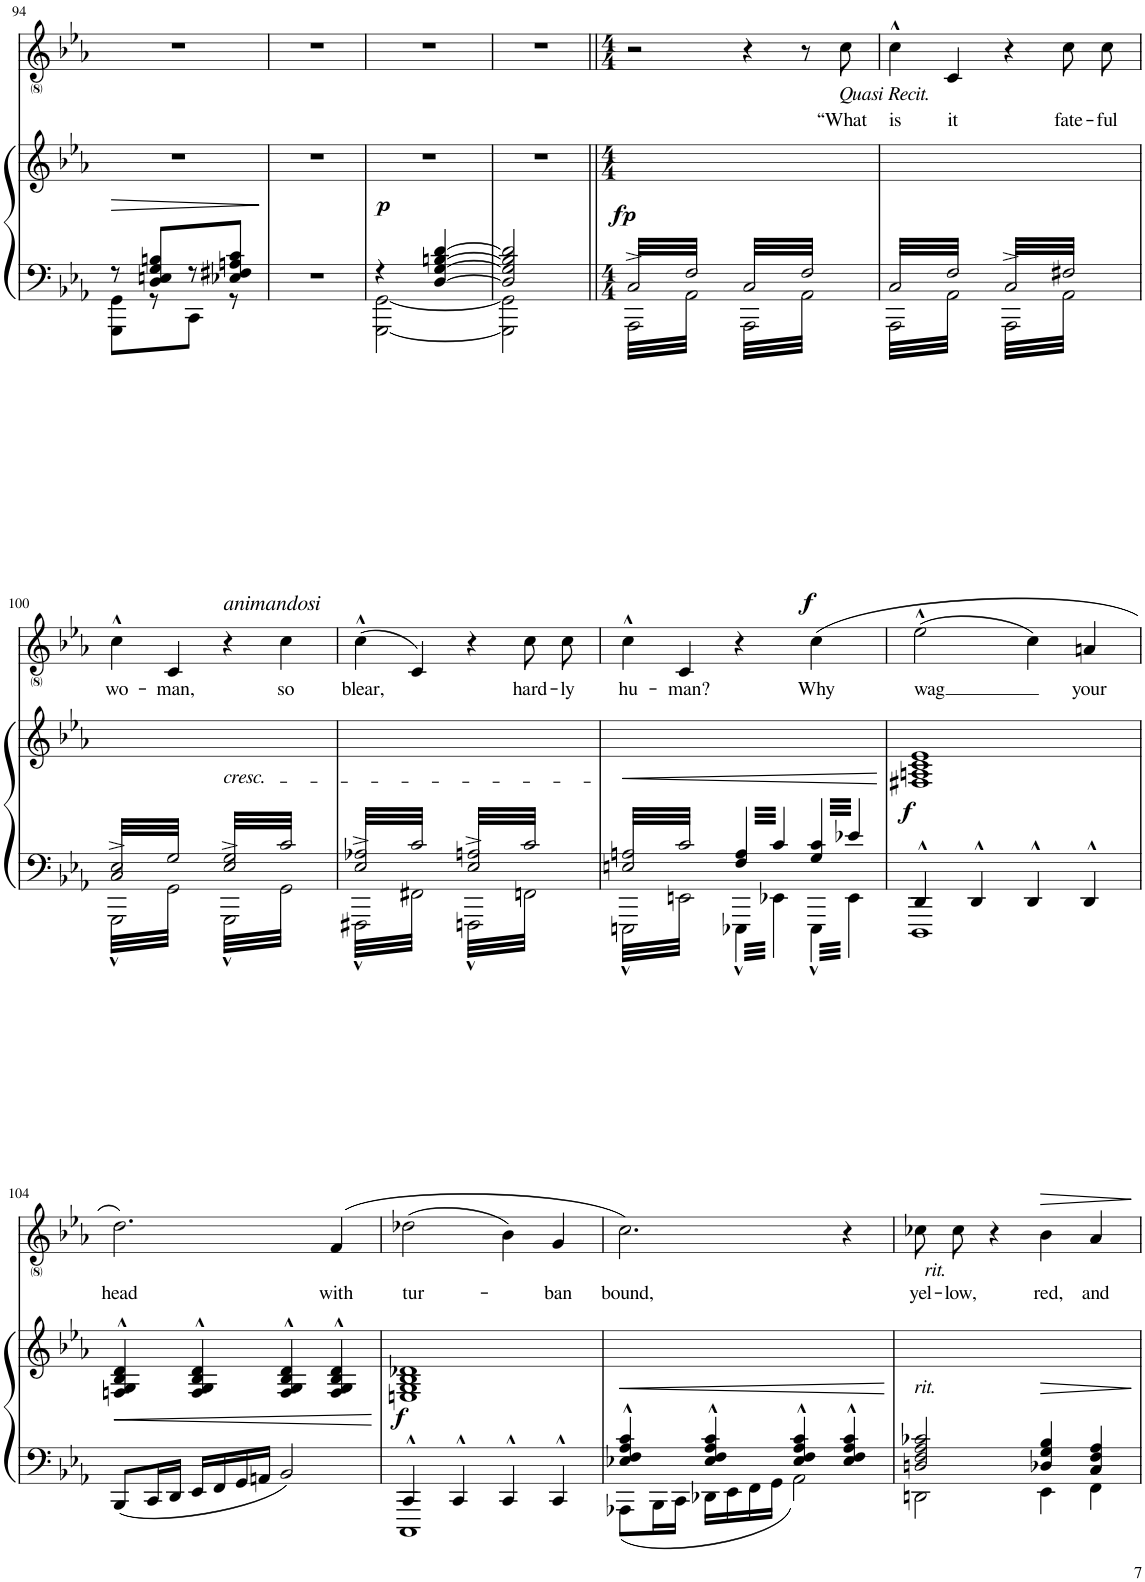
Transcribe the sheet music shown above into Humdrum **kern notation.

**kern	**kern	**dynam	**kern	**text	**dynam
*part2	*part2	*part2	*part1	*part1	*part1
*staff3	*staff2	*staff2/3	*staff1	*staff1	*staff1
*I"Piano	*	*	*I"Voice	*	*
*I'Pno	*	*	*	*	*
!!LO:PB:g=z
*clefF4	*clefG2	*	*clefG2	*	*
*k[b-e-a-]	*k[b-e-a-]	*	*k[b-e-a-]	*	*
*M2/4	*M2/4	*	*M2/4	*	*
=94	=94	=94	=94	=94	=94
*^	*	*	*	*	*
!	!	!	!LO:HP:b	!	!	!
8r	8GGG\ 8GG\L	2r	>	2r	.	.
8D/ 8En/ 8G/ 8Bn/L	8r	.	.	.	.	.
8r	8CC\J	.	.	.	.	.
8E-X/ 8F#X/ 8An/ 8c/J	8r	.	.	.	.	.
*v	*v	*	*	*	*	*
=95	=95	=95	=95	=95	=95
2r	2r	.	2r	.	.
=96	=96	=96	=96	=96	=96
*^	*	*	*	*	*
!	!	!	!LO:DY:a=2	!	!	!
4r	[2GGG\ [2GG\	2r	p	2r	.	.
[4D/ [4G/ [4Bn/ [4d/	.	.	.	.	.	.
=97	=97	=97	=97	=97	=97	=97
2D/] 2G/] 2B/] 2d/]	2GGG\] 2GG\]	2r	.	2r	.	.
=98||	=98||	=98||	=98||	=98||	=98||	=98||
*M4/4	*	*M4/4	*	*M4/4	*	*
!	!	!	!LO:DY:b	!	!	!
6.C^>\	6.AAA-\	1ryy	fp	2r	.	.
6.F\	6.AA-\	.	.	.	.	.
6.C\	6.AAA-\	.	.	4r	.	.
6.F\	6.AA-\	.	.	8r	.	.
!	!	!	!	!LO:TX:b:i:t=Quasi Recit.	!	!
!	!	!	!	!	!LO:LY:b	!
.	.	.	.	8cc\	“What	.
=99	=99	=99	=99	=99	=99	=99
!	!	!	!	!	!LO:LY:b	!
6.C\	6.AAA-\	1ryy	.	4cc^^\	is	.
!	!	!	!	!	!LO:LY:b	!
6.F\	6.AA-\	.	.	4c/	it	.
6.C^>\	6.AAA-\	.	.	4r	.	.
!	!	!	!	!	!LO:LY:b	!
6.F#X\	6.AA-\	.	.	8cc\L	fate-	.
!	!	!	!	!	!LO:LY:b	!
.	.	.	.	8cc\J	-ful	.
!!LO:LB:g=z
=100	=100	=100	=100	=100	=100	=100
!	!	!	!	!	!LO:LY:b	!
6.C\^> 6.E-\^>	6.GGG^^\	2ryy	.	4cc^^\	wo-	.
!	!	!	!	!	!LO:LY:b	!
6.G\	6.GG\	.	.	4c/	-man,	.
!	!	!	!	!LO:TX:a:i:t=animandosi	!	!
!	!	!LO:TX:b:i:t=cresc.	!	!	!	!
6.E-\^> 6.G\^>	6.GGG^^\	2ryy	.	4r	.	.
!	!	!	!	!	!LO:LY:b	!
6.c\	6.GG\	.	.	4cc\	so	.
=101	=101	=101	=101	=101	=101	=101
!	!	!	!	!	!LO:LY:b	!
6.E-\^> 6.A-X\^>	6.FFF#X^^\	1ryy	.	(4cc^^\	blear,	.
6.c\	6.FF#X\	.	.	4c/)	.	.
6.E-\^> 6.An\^>	6.FFFn^^\	.	.	4r	.	.
!	!	!	!	!	!LO:LY:b	!
6.c\	6.FFn\	.	.	8cc\L	hard-	.
!	!	!	!	!	!LO:LY:b	!
.	.	.	.	8cc\J	-ly	.
=102	=102	=102	=102	=102	=102	=102
!	!	!	!LO:HP:b=2	!	!LO:LY:b	!
6.En\ 6.An\	6.EEEn^^\	1ryy	<	4cc^^\	hu-	.
!	!	!	!	!	!LO:LY:b	!
6.c\	6.EEn\	.	.	4c/	-man?	.
12.F\ 12.A\	12.EEE-X^^\	.	.	4r	.	.
12.c\	12.EE-X\	.	.	.	.	.
!	!	!	!	!	!LO:LY:b	!LO:DY:a
12.G\ 12.c\	12.EEE-^^\	.	.	(4cc\	Why	f
12.e-X\	12.EE-\	.	.	.	.	.
*v	*v	*	*	*	*	*
.	.	]	.	.	.
=103	=103	=103	=103	=103	=103
*^	*	*	*	*	*
!	!	!	!LO:DY:b	!	!LO:LY:b	!
4DD^^/	1DDD	1F#X 1An 1c 1e-	f	(2ee-^^\	wag	.
4DD^^/	.	.	.	.	.	.
4DD^^/	.	.	.	4cc\)	.	.
!	!	!	!	!	!LO:LY:b	!
4DD^^/	.	.	.	4an/	your	.
*v	*v	*	*	*	*	*
!!LO:LB:g=z
=104	=104	=104	=104	=104	=104
!	!	!LO:HP:b	!	!LO:LY:b	!
8BBB-/L	4Fn/^^ 4G/^^ 4B-/^^ 4d/^^	<	2.dd\)	head	.
16CC/L	.	.	.	.	.
16DD/JJ	.	.	.	.	.
16EE-/LL	4F/^^ 4G/^^ 4B-/^^ 4d/^^	.	.	.	.
16FF/	.	.	.	.	.
16GG/	.	.	.	.	.
16AAn/JJ	.	.	.	.	.
2BB-/	4F/^^ 4G/^^ 4B-/^^ 4d/^^	.	.	.	.
!	!	!	!	!LO:LY:b	!
.	4F/^^ 4G/^^ 4B-/^^ 4d/^^	.	(>4f/	with	.
.	.	[	.	.	.
=105	=105	=105	=105	=105	=105
*^	*	*	*	*	*
!	!	!	!LO:DY:b	!	!LO:LY:b	!
4CC^^/	1CCC	1En 1G 1B- 1d-X	f	(2dd-X\	tur-	.
4CC^^/	.	.	.	.	.	.
4CC^^/	.	.	.	4b-\)	.	.
!	!	!	!	!	!LO:LY:b	!
4CC^^/	.	.	.	4g/	-ban	.
=106	=106	=106	=106	=106	=106	=106
!	!	!	!	!	!LO:LY:b	!
4E-X/^^ 4F/^^ 4A-/^^ 4c/^^	8AAA-X\L	1ryy	.	2.cc\)	bound,	.
.	16BBB-\L	.	.	.	.	.
.	16CC\JJ	.	.	.	.	.
4E-/^^ 4F/^^ 4A-/^^ 4c/^^	16DD-X\LL	.	.	.	.	.
.	16EE-\	.	.	.	.	.
.	16FF\	.	.	.	.	.
.	16GG\JJ	.	.	.	.	.
4E-/^^ 4F/^^ 4A-/^^ 4c/^^	2AA-\	.	.	.	.	.
4E-/^^ 4F/^^ 4A-/^^ 4c/^^	.	.	.	4r	.	.
*v	*v	*	*	*	*	*
.	.	[	.	.	.
=107	=107	=107	=107	=107	=107
*^	*	*	*	*	*
!	!	!	!	!LO:TX:b:i:t=rit.	!	!
!	!	!LO:TX:b:i:t=rit.	!	!	!	!
!	!	!	!	!	!LO:LY:b	!
2Dn/ 2F/ 2A-/ 2c-X/	2DDn\	1ryy	.	8cc-X\L	yel-	.
!	!	!	!	!	!LO:LY:b	!
.	.	.	.	8cc-\J	-low,	.
.	.	.	.	4r	.	.
!	!	!	!	!	!LO:LY:b	!LO:HP:b
4D-X/ 4G/ 4B-/	4EE-\	.	.	4b-\	red,	>
!	!	!	!	!	!LO:LY:b	!
4C/ 4F/ 4A-/	4FF\	.	.	4a-/	and	.
*v	*v	*	*	*	*	*
.	.	.	.	.	]
=	=	=	=	=	=
*-	*-	*-	*-	*-	*-
